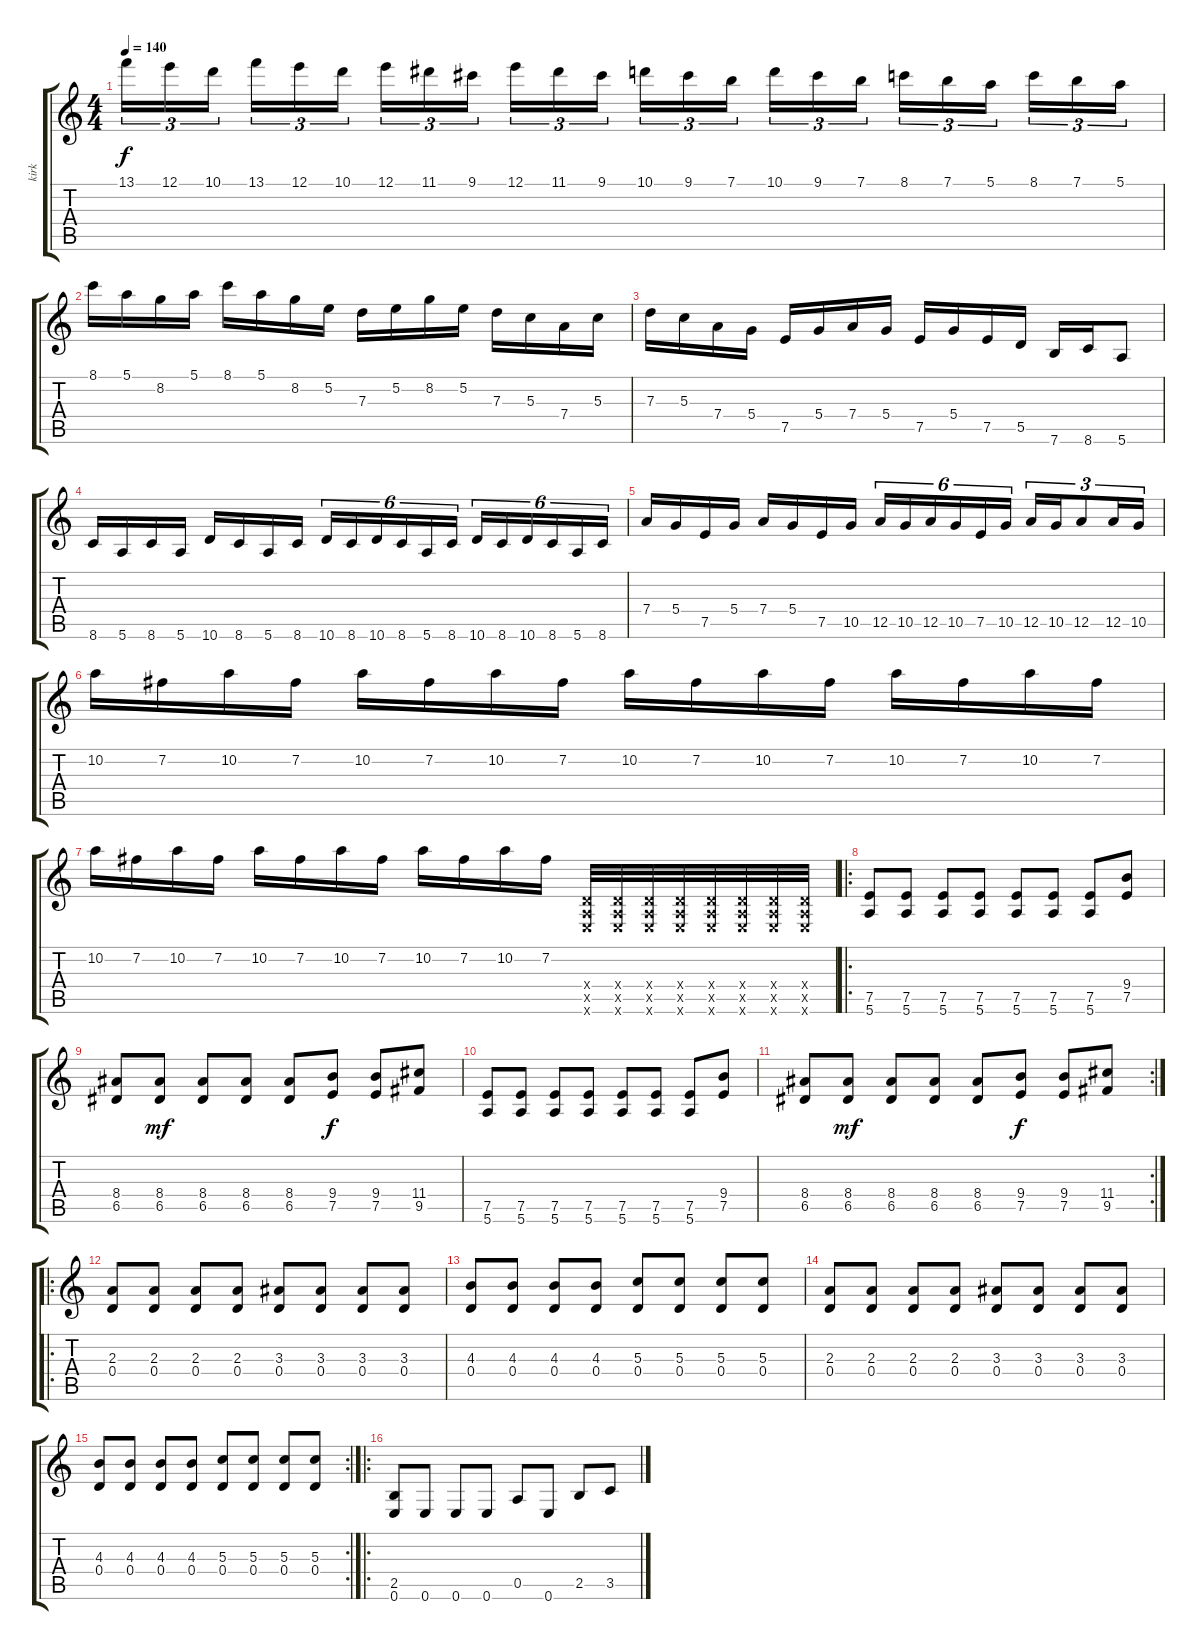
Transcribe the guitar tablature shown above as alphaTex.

\track ("kirk" "kirk") {instrument overdrivenguitar}
\staff {score tabs}
\tuning (E4 B3 G3 D3 A2 E2) {hide}
\ts (4 4)
\tempo 140
\clef g2
\ks c
13.1.16{tu (3 2) dy f} 12.1.16{tu (3 2)} 10.1.16{tu (3 2)} 13.1.16{tu (3 2)} 12.1.16{tu (3 2)} 10.1.16{tu (3 2)} 12.1.16{tu (3 2)} 11.1.16{tu (3 2)} 9.1.16{tu (3 2)} 12.1.16{tu (3 2)} 11.1.16{tu (3 2)} 9.1.16{tu (3 2)} 10.1.16{tu (3 2)} 9.1.16{tu (3 2)} 7.1.16{tu (3 2)} 10.1.16{tu (3 2)} 9.1.16{tu (3 2)} 7.1.16{tu (3 2)} 8.1.16{tu (3 2)} 7.1.16{tu (3 2)} 5.1.16{tu (3 2)} 8.1.16{tu (3 2)} 7.1.16{tu (3 2)} 5.1.16{tu (3 2)} |
8.1.16 5.1.16 8.2.16 5.1.16 8.1.16 5.1.16 8.2.16 5.2.16 7.3.16 5.2.16 8.2.16 5.2.16 7.3.16 5.3.16 7.4.16 5.3.16 |
7.3.16 5.3.16 7.4.16 5.4.16 7.5.16 5.4.16 7.4.16 5.4.16 7.5.16 5.4.16 7.5.16 5.5.16 7.6.16 8.6.16 5.6.8 |
8.6.16 5.6.16 8.6.16 5.6.16 10.6.16 8.6.16 5.6.16 8.6.16 10.6.16{tu (6 4)} 8.6.16{tu (6 4)} 10.6.16{tu (6 4)} 8.6.16{tu (6 4)} 5.6.16{tu (6 4)} 8.6.16{tu (6 4)} 10.6.16{tu (6 4)} 8.6.16{tu (6 4)} 10.6.16{tu (6 4)} 8.6.16{tu (6 4)} 5.6.16{tu (6 4)} 8.6.16{tu (6 4)} |
7.4.16 5.4.16 7.5.16 5.4.16 7.4.16 5.4.16 7.5.16 10.5.16 12.5.16{tu (6 4)} 10.5.16{tu (6 4)} 12.5.16{tu (6 4)} 10.5.16{tu (6 4)} 7.5.16{tu (6 4)} 10.5.16{tu (6 4)} 12.5.16{tu (3 2)} 10.5.16{tu (3 2)} 12.5.8{tu (3 2)} 12.5.16{tu (3 2)} 10.5.16{tu (3 2)} |
10.2.16 7.2.16 10.2.16 7.2.16 10.2.16 7.2.16 10.2.16 7.2.16 10.2.16 7.2.16 10.2.16 7.2.16 10.2.16 7.2.16 10.2.16 7.2.16 |
10.2.16 7.2.16 10.2.16 7.2.16 10.2.16 7.2.16 10.2.16 7.2.16 10.2.16 7.2.16 10.2.16 7.2.16 (0.4{x} 0.5{x} 0.6{x}).32{instrument guitarfretnoise} (0.4{x} 0.5{x} 0.6{x}).32 (0.4{x} 0.5{x} 0.6{x}).32 (0.4{x} 0.5{x} 0.6{x}).32 (0.4{x} 0.5{x} 0.6{x}).32 (0.4{x} 0.5{x} 0.6{x}).32 (0.4{x} 0.5{x} 0.6{x}).32 (0.4{x} 0.5{x} 0.6{x}).32 |
\ro
(7.5 5.6).8{instrument overdrivenguitar} (7.5 5.6).8 (7.5 5.6).8 (7.5 5.6).8 (7.5 5.6).8 (7.5 5.6).8 (7.5 5.6).8 (9.4 7.5).8 |
(8.4 6.5).8 (8.4 6.5).8{dy mf} (8.4 6.5).8 (8.4 6.5).8 (8.4 6.5).8 (9.4 7.5).8{dy f} (9.4 7.5).8 (11.4 9.5).8 |
(7.5 5.6).8 (7.5 5.6).8 (7.5 5.6).8 (7.5 5.6).8 (7.5 5.6).8 (7.5 5.6).8 (7.5 5.6).8 (9.4 7.5).8 |
\rc 2
(8.4 6.5).8 (8.4 6.5).8{dy mf} (8.4 6.5).8 (8.4 6.5).8 (8.4 6.5).8 (9.4 7.5).8{dy f} (9.4 7.5).8 (11.4 9.5).8 |
\ro
(2.3 0.4).8 (2.3 0.4).8 (2.3 0.4).8 (2.3 0.4).8 (3.3 0.4).8 (3.3 0.4).8 (3.3 0.4).8 (3.3 0.4).8 |
(4.3 0.4).8 (4.3 0.4).8 (4.3 0.4).8 (4.3 0.4).8 (5.3 0.4).8 (5.3 0.4).8 (5.3 0.4).8 (5.3 0.4).8 |
(2.3 0.4).8 (2.3 0.4).8 (2.3 0.4).8 (2.3 0.4).8 (3.3 0.4).8 (3.3 0.4).8 (3.3 0.4).8 (3.3 0.4).8 |
\rc 2
(4.3 0.4).8 (4.3 0.4).8 (4.3 0.4).8 (4.3 0.4).8 (5.3 0.4).8 (5.3 0.4).8 (5.3 0.4).8 (5.3 0.4).8 |
\ro
(2.5 0.6).8 0.6.8 0.6.8 0.6.8 0.5.8 0.6.8 2.5.8 3.5.8
